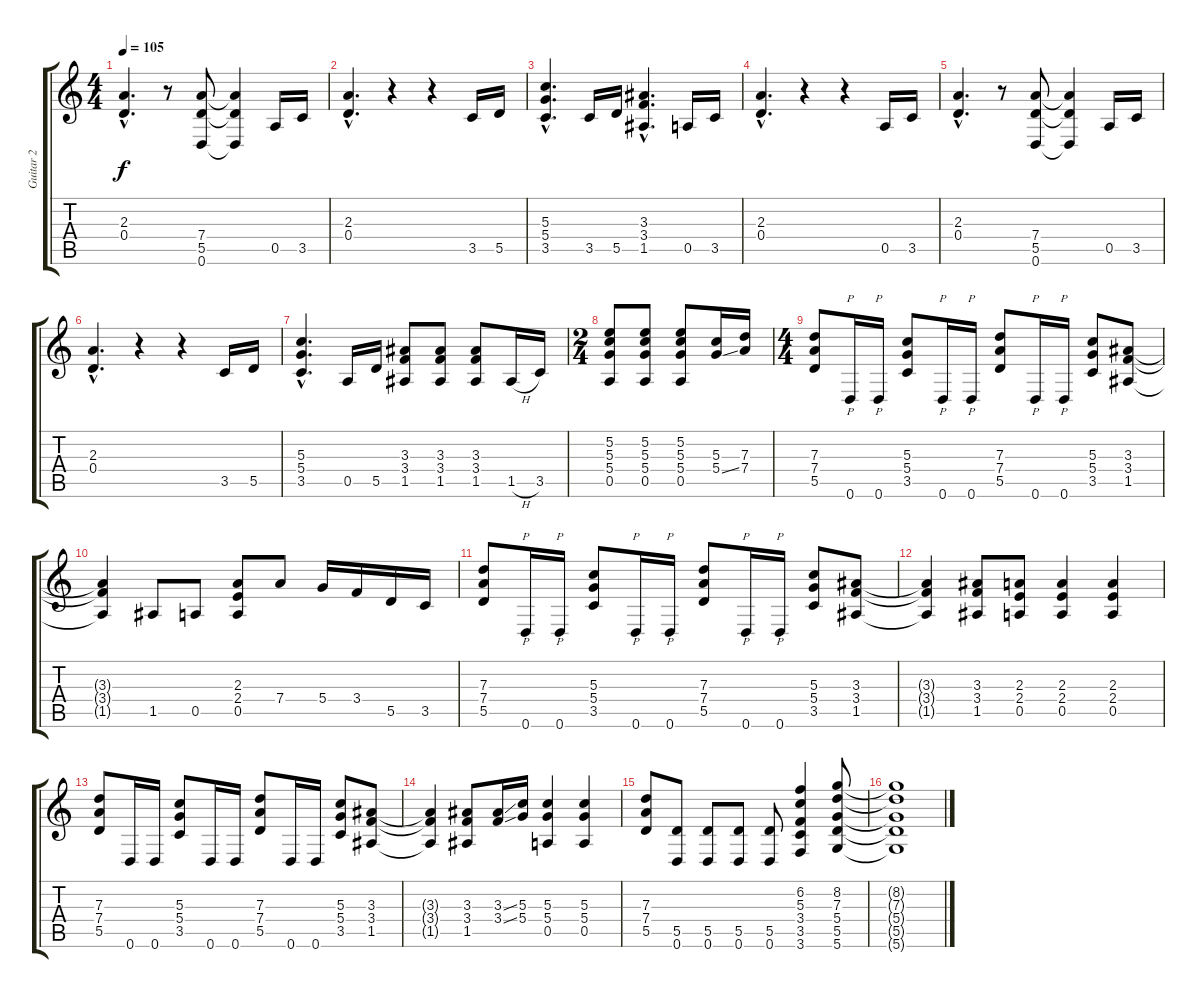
\track ("Guitar 2" "Guitar 2") {instrument distortionguitar}
\staff {score tabs}
\tuning (E4 B3 G3 D3 A2 D2) {hide}
\ts (4 4)
\tempo 105
\clef g2
\ks c
(2.3{hac} 0.4{hac}).4{d dy f} r.8 (7.4 5.5 0.6).8 (7.4{t} 5.5{t} 0.6{t}).4 0.5.16 3.5.16 |
(2.3{hac} 0.4{hac}).4{d} r.4 r.4 3.5.16 5.5.16 |
(5.3{hac} 5.4{hac} 3.5{hac}).4{d} 3.5.16 5.5.16 (3.3{hac} 3.4{hac} 1.5{hac}).4{d} 0.5.16 3.5.16 |
(2.3{hac} 0.4{hac}).4{d} r.4 r.4 0.5.16 3.5.16 |
(2.3{hac} 0.4{hac}).4{d} r.8 (7.4 5.5 0.6).8 (7.4{t} 5.5{t} 0.6{t}).4 0.5.16 3.5.16 |
(2.3{hac} 0.4{hac}).4{d} r.4 r.4 3.5.16 5.5.16 |
(5.3{hac} 5.4{hac} 3.5{hac}).4{d} 0.5.16 5.5.16 (3.3 3.4 1.5).8 (3.3 3.4 1.5).8 (3.3 3.4 1.5).8 1.5{h}.16 3.5.16 |
\ts (2 4)
(5.2 5.3 5.4 0.5).8 (5.2 5.3 5.4 0.5).8 (5.2 5.3 5.4 0.5).8 (5.3 5.4{ss}).16 (7.3 7.4).16 |
\ts (4 4)
(7.3 7.4 5.5).8 0.6.16{p} 0.6.16{p} (5.3 5.4 3.5).8 0.6.16{p} 0.6.16{p} (7.3 7.4 5.5).8 0.6.16{p} 0.6.16{p} (5.3 5.4 3.5).8 (3.3 3.4 1.5).8 |
(3.3{t} 3.4{t} 1.5{t}).4 1.5.8 0.5.8 (2.3 2.4 0.5).8 7.4.8 5.4.16 3.4.16 5.5.16 3.5.16 |
(7.3 7.4 5.5).8 0.6.16{p} 0.6.16{p} (5.3 5.4 3.5).8 0.6.16{p} 0.6.16{p} (7.3 7.4 5.5).8 0.6.16{p} 0.6.16{p} (5.3 5.4 3.5).8 (3.3 3.4 1.5).8 |
(3.3{t} 3.4{t} 1.5{t}).4 (3.3 3.4 1.5).8 (2.3 2.4 0.5).8 (2.3 2.4 0.5).4 (2.3 2.4 0.5).4 |
(7.3 7.4 5.5).8 0.6.16 0.6.16 (5.3 5.4 3.5).8 0.6.16 0.6.16 (7.3 7.4 5.5).8 0.6.16 0.6.16 (5.3 5.4 3.5).8 (3.3 3.4 1.5).8 |
(3.3{t} 3.4{t} 1.5{t}).4 (3.3 3.4 1.5).8 (3.3{ss} 3.4{ss}).16 (5.3 5.4).16 (5.3 5.4 0.5).4 (5.3 5.4 0.5).4 |
(7.3 7.4 5.5).8 (5.5 0.6).8 (5.5 0.6).8 (5.5 0.6).8 (5.5 0.6).8 (6.2 5.3 3.4 3.5 3.6).4 (8.2 7.3 5.4 5.5 5.6).8 |
(8.2{t} 7.3{t} 5.4{t} 5.5{t} 5.6{t}).1
